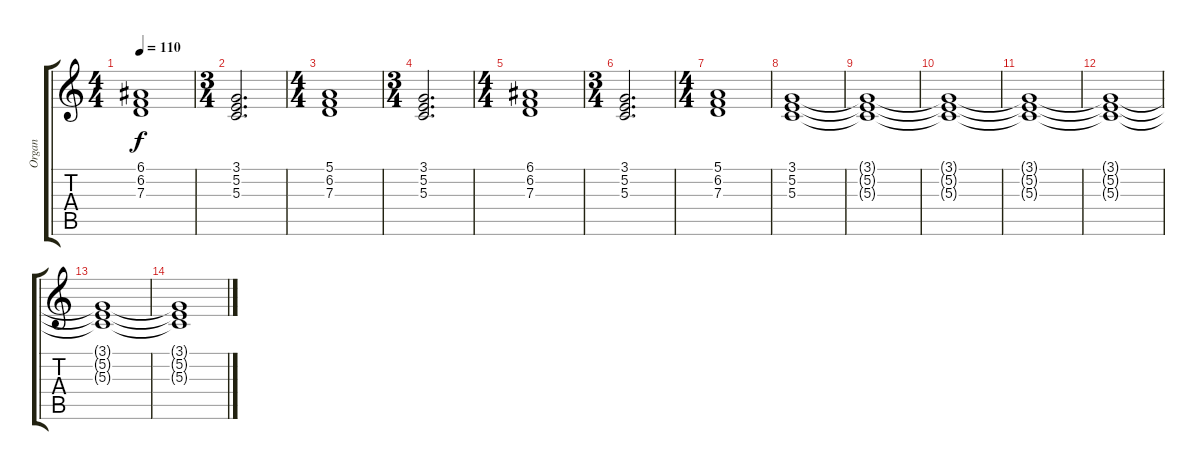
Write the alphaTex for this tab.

\track ("Organ" "Organ") {instrument drawbarorgan}
\staff {score tabs}
\tuning (E4 B3 G3 D3 A2 E2) {hide}
\ts (4 4)
\tempo 110
\clef g2
\ks c
(6.1 6.2 7.3).1{dy f} |
\ts (3 4)
(3.1 5.2 5.3).2{d} |
\ts (4 4)
(5.1 6.2 7.3).1 |
\ts (3 4)
(3.1 5.2 5.3).2{d} |
\ts (4 4)
(6.1 6.2 7.3).1 |
\ts (3 4)
(3.1 5.2 5.3).2{d} |
\ts (4 4)
(5.1 6.2 7.3).1 |
(3.1 5.2 5.3).1 |
(3.1{t} 5.2{t} 5.3{t}).1 |
(3.1{t} 5.2{t} 5.3{t}).1 |
(3.1{t} 5.2{t} 5.3{t}).1 |
(3.1{t} 5.2{t} 5.3{t}).1 |
(3.1{t} 5.2{t} 5.3{t}).1 |
(3.1{t} 5.2{t} 5.3{t}).1
